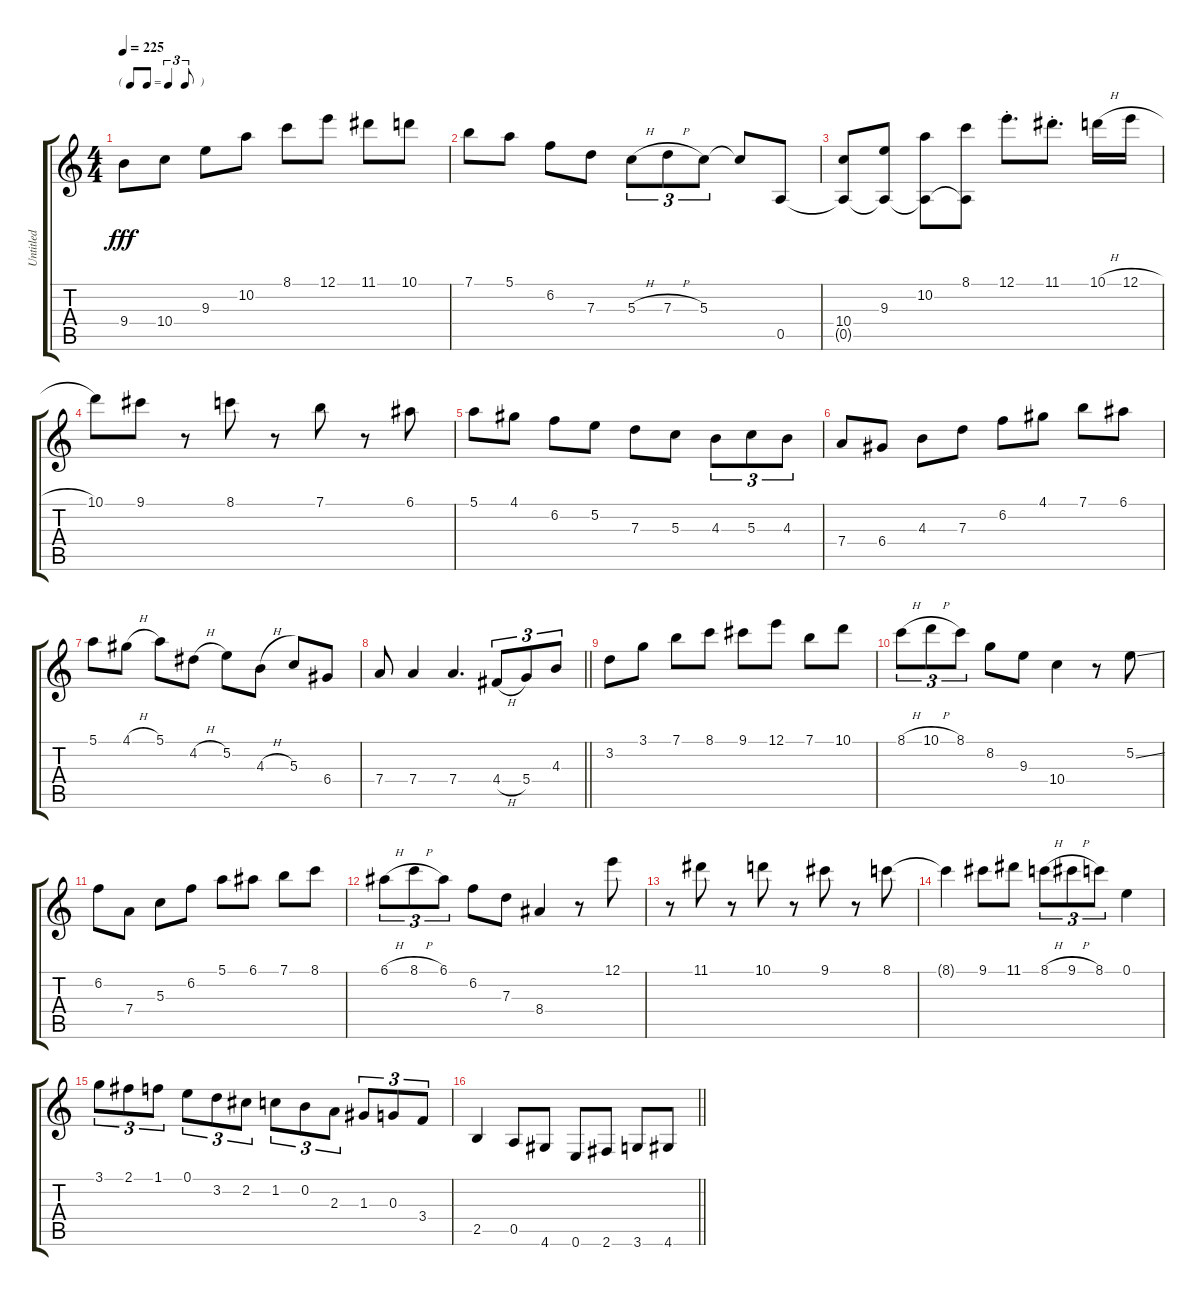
\track ("Untitled" "Untitled") {instrument acousticguitarsteel}
\staff {score tabs}
\tuning (E4 B3 G3 D3 A2 E2) {hide}
\ts (4 4)
\tf triplet8th
\tempo 225
\clef g2
\ks c
9.4.8{dy fff} 10.4.8 9.3.8 10.2.8 8.1.8 12.1.8 11.1.8 10.1.8 |
7.1.8 5.1.8 6.2.8 7.3.8 5.3{h}.8{tu (3 2)} 7.3{h}.8{tu (3 2)} 5.3.8{tu (3 2)} 5.3{t}.8 0.5.8 |
(10.4 0.5{t}).8 (9.3 0.5{t}).8 (10.2 0.5{t}).8 (8.1 0.5{t}).8 12.1{st}.8{d} 11.1{st}.8{d} 10.1{h}.16 12.1{h}.16 |
10.1.8 9.1.8 r.8 8.1.8 r.8 7.1.8 r.8 6.1.8 |
5.1.8 4.1.8 6.2.8 5.2.8 7.3.8 5.3.8 4.3.8{tu (3 2)} 5.3.8{tu (3 2)} 4.3.8{tu (3 2)} |
7.4.8 6.4.8 4.3.8 7.3.8 6.2.8 4.1.8 7.1.8 6.1.8 |
5.1.8 4.1{h}.8 5.1.8 4.2{h}.8 5.2.8 4.3{h}.8 5.3.8 6.4.8 |
\barLineRight lightlight
7.4.8 7.4.4 7.4.4{d} 4.4{h}.8{tu (3 2)} 5.4.8{tu (3 2)} 4.3.8{tu (3 2)} |
3.2.8 3.1.8 7.1.8 8.1.8 9.1.8 12.1.8 7.1.8 10.1.8 |
8.1{h}.8{tu (3 2)} 10.1{h}.8{tu (3 2)} 8.1.8{tu (3 2)} 8.2.8 9.3.8 10.4.4 r.8 5.2{ss}.8 |
6.2.8 7.4.8 5.3.8 6.2.8 5.1.8 6.1.8 7.1.8 8.1.8 |
6.1{h}.8{tu (3 2)} 8.1{h}.8{tu (3 2)} 6.1.8{tu (3 2)} 6.2.8 7.3.8 8.4.4 r.8 12.1.8 |
r.8 11.1.8 r.8 10.1.8 r.8 9.1.8 r.8 8.1.8 |
8.1{t}.4 9.1.8 11.1.8 8.1{h}.8{tu (3 2)} 9.1{h}.8{tu (3 2)} 8.1.8{tu (3 2)} 0.1.4 |
3.1.8{tu (3 2)} 2.1.8{tu (3 2)} 1.1.8{tu (3 2)} 0.1.8{tu (3 2)} 3.2.8{tu (3 2)} 2.2.8{tu (3 2)} 1.2.8{tu (3 2)} 0.2.8{tu (3 2)} 2.3.8{tu (3 2)} 1.3.8{tu (3 2)} 0.3.8{tu (3 2)} 3.4.8{tu (3 2)} |
\barLineRight lightlight
2.5.4 0.5.8 4.6.8 0.6.8 2.6.8 3.6.8 4.6.8
